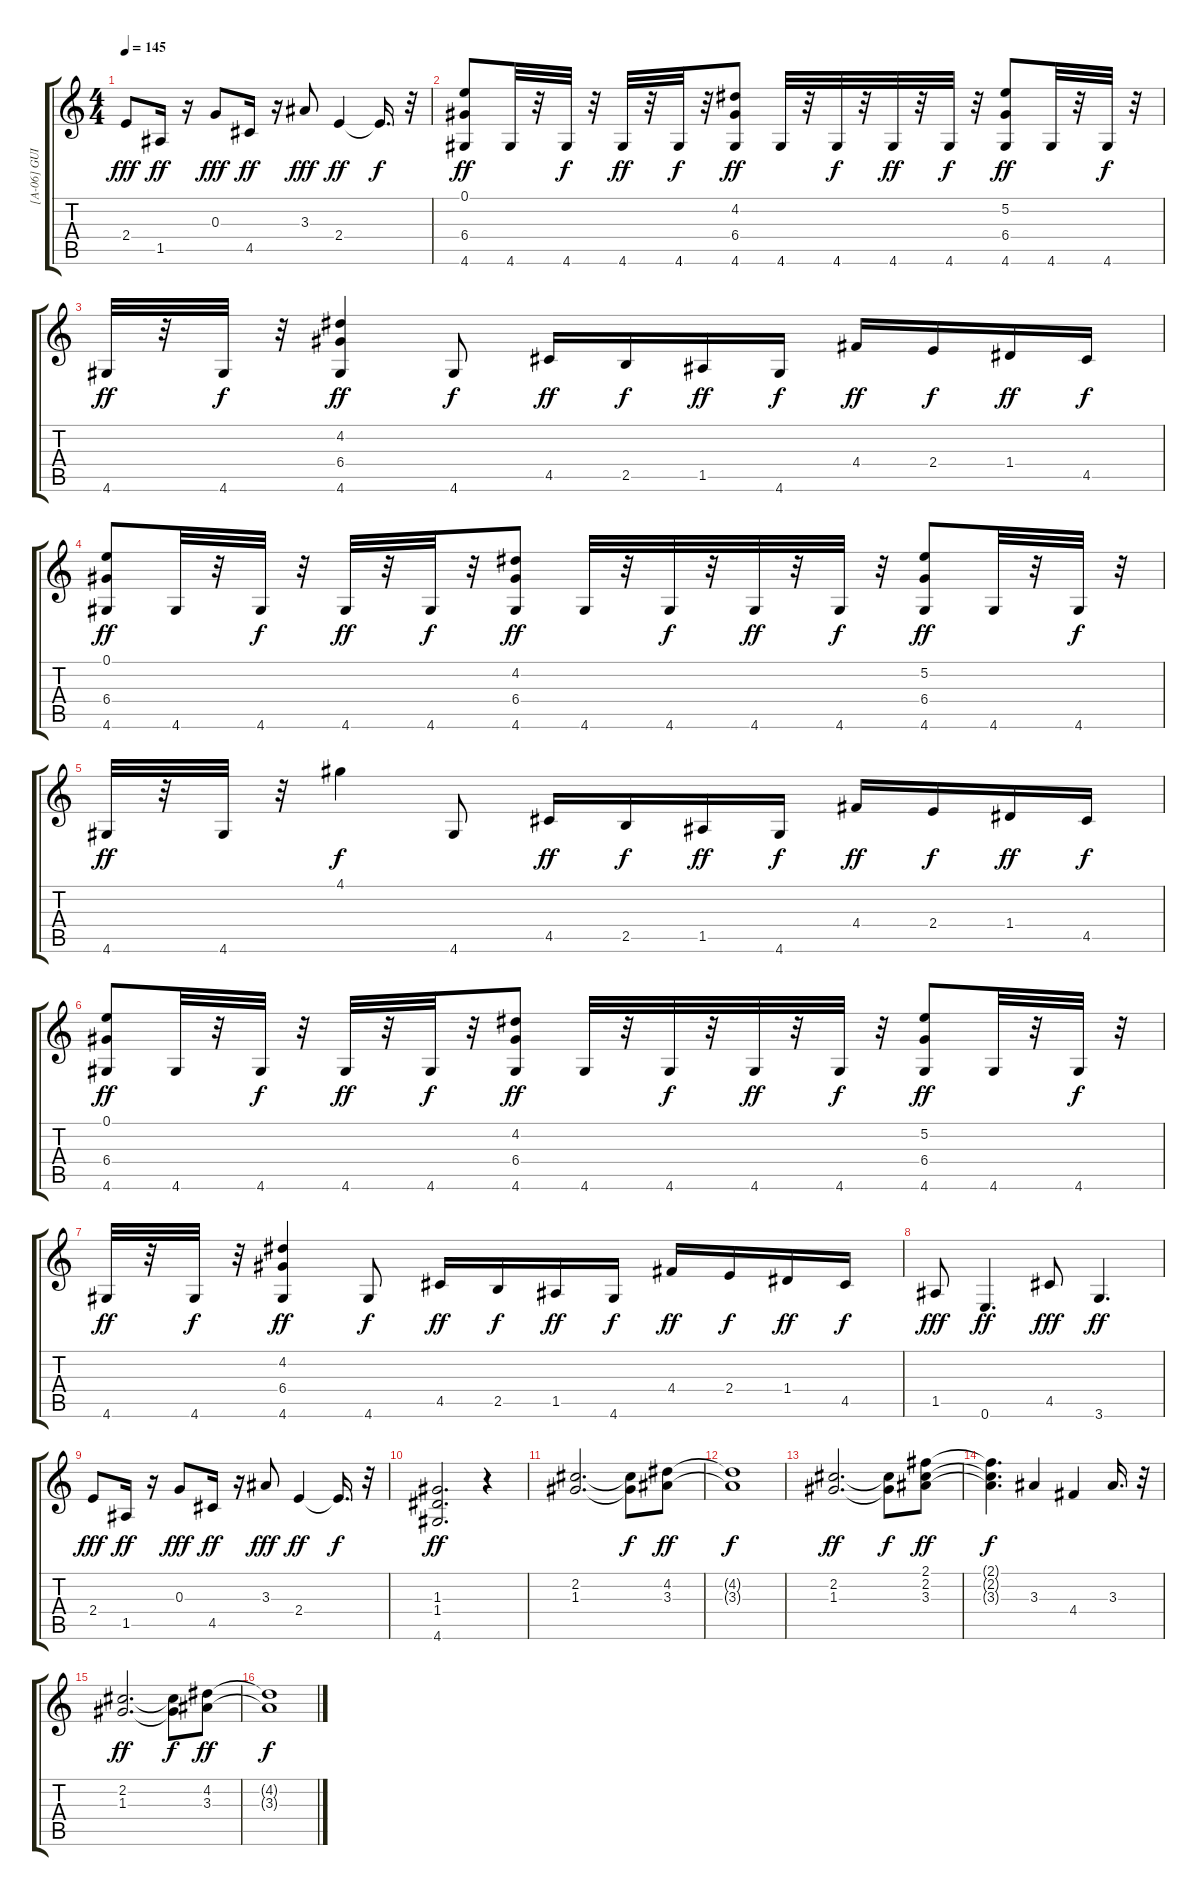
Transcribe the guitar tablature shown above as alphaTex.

\track ("[A-06] GUITAR 1" "[A-06] GUI") {instrument overdrivenguitar}
\staff {score tabs}
\tuning (E4 B3 G3 D3 A2 E2) {hide}
\ts (4 4)
\tempo 145
\clef g2
\ks c
2.4.8{dy fff} 1.5.16{dy ff} r.16 0.3.8{dy fff} 4.5.16{dy ff} r.16 3.3.8{dy fff} 2.4.4{dy ff} 2.4{t}.16{d dy f} r.32 |
(0.1 6.4 4.6).8{dy ff} 4.6.32 r.32 4.6.32{dy f} r.32 4.6.32{dy ff} r.32 4.6.32{dy f} r.32 (4.2 6.4 4.6).8{dy ff} 4.6.32 r.32 4.6.32{dy f} r.32 4.6.32{dy ff} r.32 4.6.32{dy f} r.32 (5.2 6.4 4.6).8{dy ff} 4.6.32 r.32 4.6.32{dy f} r.32 |
4.6.32{dy ff} r.32 4.6.32{dy f} r.32 (4.2 6.4 4.6).4{dy ff} 4.6.8{dy f} 4.5.16{dy ff} 2.5.16{dy f} 1.5.16{dy ff} 4.6.16{dy f} 4.4.16{dy ff} 2.4.16{dy f} 1.4.16{dy ff} 4.5.16{dy f} |
(0.1 6.4 4.6).8{dy ff} 4.6.32 r.32 4.6.32{dy f} r.32 4.6.32{dy ff} r.32 4.6.32{dy f} r.32 (4.2 6.4 4.6).8{dy ff} 4.6.32 r.32 4.6.32{dy f} r.32 4.6.32{dy ff} r.32 4.6.32{dy f} r.32 (5.2 6.4 4.6).8{dy ff} 4.6.32 r.32 4.6.32{dy f} r.32 |
4.6.32{dy ff} r.32 4.6.32 r.32 4.1.4{dy f instrument guitarharmonics} 4.6.8{instrument overdrivenguitar} 4.5.16{dy ff} 2.5.16{dy f} 1.5.16{dy ff} 4.6.16{dy f} 4.4.16{dy ff} 2.4.16{dy f} 1.4.16{dy ff} 4.5.16{dy f} |
(0.1 6.4 4.6).8{dy ff} 4.6.32 r.32 4.6.32{dy f} r.32 4.6.32{dy ff} r.32 4.6.32{dy f} r.32 (4.2 6.4 4.6).8{dy ff} 4.6.32 r.32 4.6.32{dy f} r.32 4.6.32{dy ff} r.32 4.6.32{dy f} r.32 (5.2 6.4 4.6).8{dy ff} 4.6.32 r.32 4.6.32{dy f} r.32 |
4.6.32{dy ff} r.32 4.6.32{dy f} r.32 (4.2 6.4 4.6).4{dy ff} 4.6.8{dy f} 4.5.16{dy ff} 2.5.16{dy f} 1.5.16{dy ff} 4.6.16{dy f} 4.4.16{dy ff} 2.4.16{dy f} 1.4.16{dy ff} 4.5.16{dy f} |
1.5.8{dy fff} 0.6.4{d dy ff} 4.5.8{dy fff} 3.6.4{d dy ff} |
2.4.8{dy fff} 1.5.16{dy ff} r.16 0.3.8{dy fff} 4.5.16{dy ff} r.16 3.3.8{dy fff} 2.4.4{dy ff} 2.4{t}.16{d dy f} r.32 |
(1.3 1.4 4.6).2{d dy ff} r.4 |
(2.2 1.3).2{d} (2.2{t} 1.3{t}).8{dy f} (4.2 3.3).8{dy ff} |
(4.2{t} 3.3{t}).1{dy f} |
(2.2 1.3).2{d dy ff} (2.2{t} 1.3{t}).8{dy f} (2.1 2.2 3.3).8{dy ff} |
(2.1{t} 2.2{t} 3.3{t}).4{d dy f} 3.3.4{instrument guitarharmonics} 4.4.4 3.3.16{d} r.32 |
(2.2 1.3).2{d dy ff instrument overdrivenguitar} (2.2{t} 1.3{t}).8{dy f} (4.2 3.3).8{dy ff} |
(4.2{t} 3.3{t}).1{dy f}
